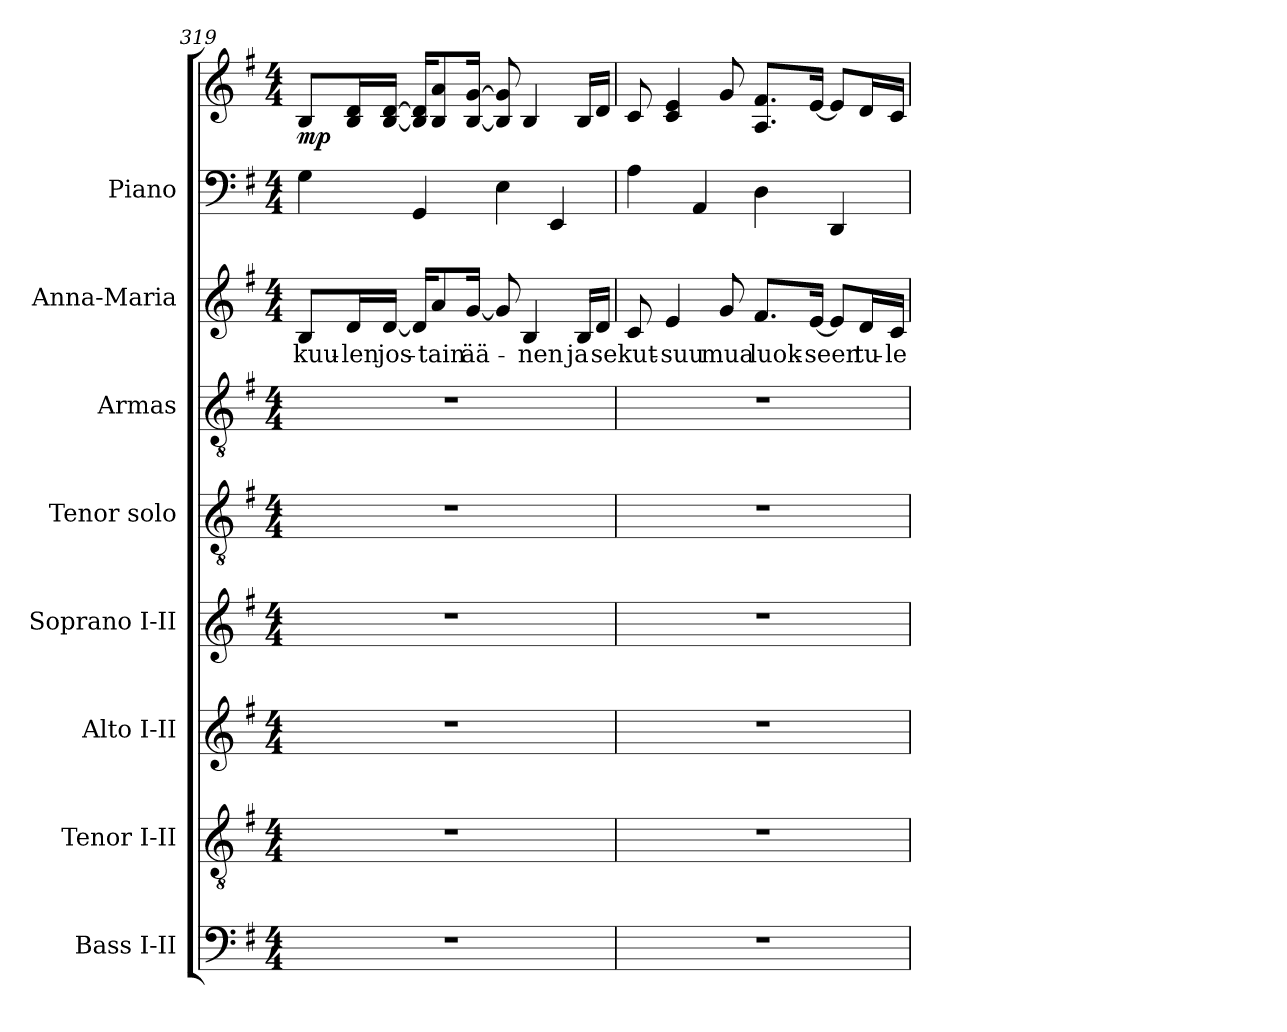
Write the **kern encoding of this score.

**kern	**kern	**kern	**kern	**kern	**kern	**kern	**text	**kern	**kern	**dynam
*part8	*part7	*part6	*part5	*part4	*part3	*part2	*part2	*part1	*part1	*part1
*staff9	*staff8	*staff7	*staff6	*staff5	*staff4	*staff3	*staff3	*staff2	*staff1	*staff1/2
*I"Bass I-II	*I"Tenor I-II	*I"Alto I-II	*I"Soprano I-II	*I"Tenor solo	*I"Armas	*I"Anna-Maria	*	*I"Piano	*	*
*I'B.	*I'T.	*I'A.	*I'S.	*I'T. Solo	*I'Armas	*I'A-M	*	*I'Pno.	*	*
!!LO:PB:g=z
*clefF4	*clefGv2	*clefG2	*clefG2	*clefGv2	*clefGv2	*clefG2	*	*clefF4	*clefG2	*
*	*ITrd7c12	*	*	*ITrd7c12	*ITrd7c12	*	*	*	*	*
*k[f#]	*k[f#]	*k[f#]	*k[f#]	*k[f#]	*k[f#]	*k[f#]	*	*k[f#]	*k[f#]	*
*G:	*G:	*G:	*G:	*G:	*G:	*G:	*	*G:	*G:	*
*M4/4	*M4/4	*M4/4	*M4/4	*M4/4	*M4/4	*M4/4	*	*M4/4	*M4/4	*
=319	=319	=319	=319	=319	=319	=319	=319	=319	=319	=319
!	!	!	!	!	!	!	!LO:LY:b:color=#000000	!	!	!
1r	1r	1r	1r	1r	1r	8Bi/L	kuu-	4Gi\	8Bi/L	mp
!	!	!	!	!	!	!	!LO:LY:b:color=#000000	!	!	!
.	.	.	.	.	.	16di/L	-len	.	16Bi/ 16diL	.
!	!	!	!	!	!	!	!LO:LY:b:color=#000000	!	!	!
.	.	.	.	.	.	[<16di/JJ	jos-	.	[<16Bi/ [>16diJJ	.
.	.	.	.	.	.	16di/KL]	.	4GGi/	16Bi/] 16di]KL	.
!	!	!	!	!	!	!	!LO:LY:b:color=#000000	!	!	!
.	.	.	.	.	.	8ai/	-tain	.	8Bi/ 8ai	.
!	!	!	!	!	!	!	!LO:LY:b:color=#000000	!	!	!
.	.	.	.	.	.	[<16gi/Jk	ää-	.	[<16Bi/ [>16giJk	.
.	.	.	.	.	.	8gi/]	.	4Ei\	8Bi/] 8gi]	.
!	!	!	!	!	!	!	!LO:LY:b:color=#000000	!	!	!
.	.	.	.	.	.	4Bi/	-nen	.	4Bi/	.
.	.	.	.	.	.	.	.	4EEi/	.	.
!	!	!	!	!	!	!	!LO:LY:b:color=#000000	!	!	!
.	.	.	.	.	.	16Bi/LL	ja	.	16Bi/LL	.
!	!	!	!	!	!	!	!LO:LY:b:color=#000000	!	!	!
.	.	.	.	.	.	16di/JJ	se	.	16di/JJ	.
=320	=320	=320	=320	=320	=320	=320	=320	=320	=320	=320
!	!	!	!	!	!	!	!LO:LY:b:color=#000000	!	!	!
1r	1r	1r	1r	1r	1r	8ci/	kut-	4Ai\	8ci/	.
!	!	!	!	!	!	!	!LO:LY:b:color=#000000	!	!	!
.	.	.	.	.	.	4ei/	-suu	.	4ci/ 4ei	.
.	.	.	.	.	.	.	.	4AAi/	.	.
!	!	!	!	!	!	!	!LO:LY:b:color=#000000	!	!	!
.	.	.	.	.	.	8gi/	mua	.	8gi/	.
!	!	!	!	!	!	!	!LO:LY:b:color=#000000	!	!	!
.	.	.	.	.	.	8.f#i/L	luok-	4Di\	8.Ai/ 8.f#iL	.
!	!	!	!	!	!	!	!LO:LY:b:color=#000000	!	!	!
.	.	.	.	.	.	[<16ei/Jk	-seen	.	[<16ei/Jk	.
.	.	.	.	.	.	8ei/L]	.	4DDi/	8ei/L]	.
!	!	!	!	!	!	!	!LO:LY:b:color=#000000	!	!	!
.	.	.	.	.	.	16di/L	tu-	.	16di/L	.
!	!	!	!	!	!	!	!LO:LY:b:color=#000000	!	!	!
.	.	.	.	.	.	16ci/JJ	-le-	.	16ci/JJ	.
=	=	=	=	=	=	=	=	=	=	=
*-	*-	*-	*-	*-	*-	*-	*-	*-	*-	*-
